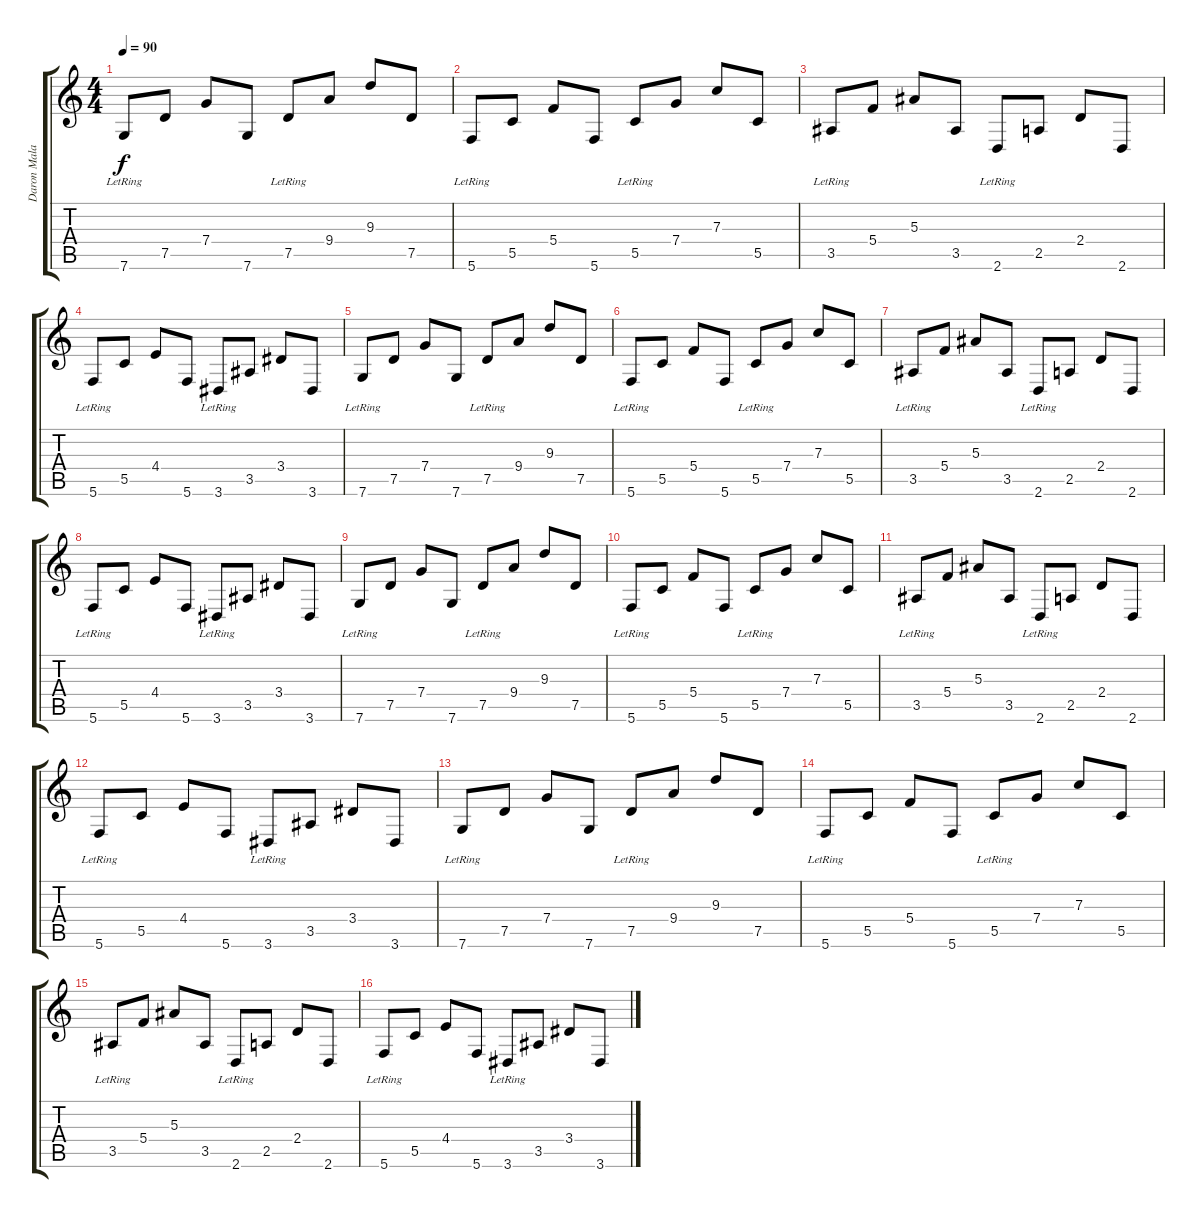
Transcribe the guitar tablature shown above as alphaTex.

\track ("Daron Malakian" "Daron Mala") {instrument acousticguitarsteel}
\staff {score tabs}
\tuning (D4 A3 F3 C3 G2 C2) {hide}
\ts (4 4)
\tempo 90
\clef g2
\ks c
7.6{lr}.8{dy f instrument acousticguitarsteel} 7.5.8 7.4.8 7.6.8 7.5{lr}.8 9.4.8 9.3.8 7.5.8 |
5.6{lr}.8 5.5.8 5.4.8 5.6.8 5.5{lr}.8 7.4.8 7.3.8 5.5.8 |
3.5{lr}.8 5.4.8 5.3.8 3.5.8 2.6{lr}.8 2.5.8 2.4.8 2.6.8 |
5.6{lr}.8 5.5.8 4.4.8 5.6.8 3.6{lr}.8 3.5.8 3.4.8 3.6.8 |
7.6{lr}.8 7.5.8 7.4.8 7.6.8 7.5{lr}.8 9.4.8 9.3.8 7.5.8 |
5.6{lr}.8 5.5.8 5.4.8 5.6.8 5.5{lr}.8 7.4.8 7.3.8 5.5.8 |
3.5{lr}.8 5.4.8 5.3.8 3.5.8 2.6{lr}.8 2.5.8 2.4.8 2.6.8 |
5.6{lr}.8 5.5.8 4.4.8 5.6.8 3.6{lr}.8 3.5.8 3.4.8 3.6.8 |
7.6{lr}.8 7.5.8 7.4.8 7.6.8 7.5{lr}.8 9.4.8 9.3.8 7.5.8 |
5.6{lr}.8 5.5.8 5.4.8 5.6.8 5.5{lr}.8 7.4.8 7.3.8 5.5.8 |
3.5{lr}.8 5.4.8 5.3.8 3.5.8 2.6{lr}.8 2.5.8 2.4.8 2.6.8 |
5.6{lr}.8 5.5.8 4.4.8 5.6.8 3.6{lr}.8 3.5.8 3.4.8 3.6.8 |
7.6{lr}.8 7.5.8 7.4.8 7.6.8 7.5{lr}.8 9.4.8 9.3.8 7.5.8 |
5.6{lr}.8 5.5.8 5.4.8 5.6.8 5.5{lr}.8 7.4.8 7.3.8 5.5.8 |
3.5{lr}.8 5.4.8 5.3.8 3.5.8 2.6{lr}.8 2.5.8 2.4.8 2.6.8 |
5.6{lr}.8 5.5.8 4.4.8 5.6.8 3.6{lr}.8 3.5.8 3.4.8 3.6.8
